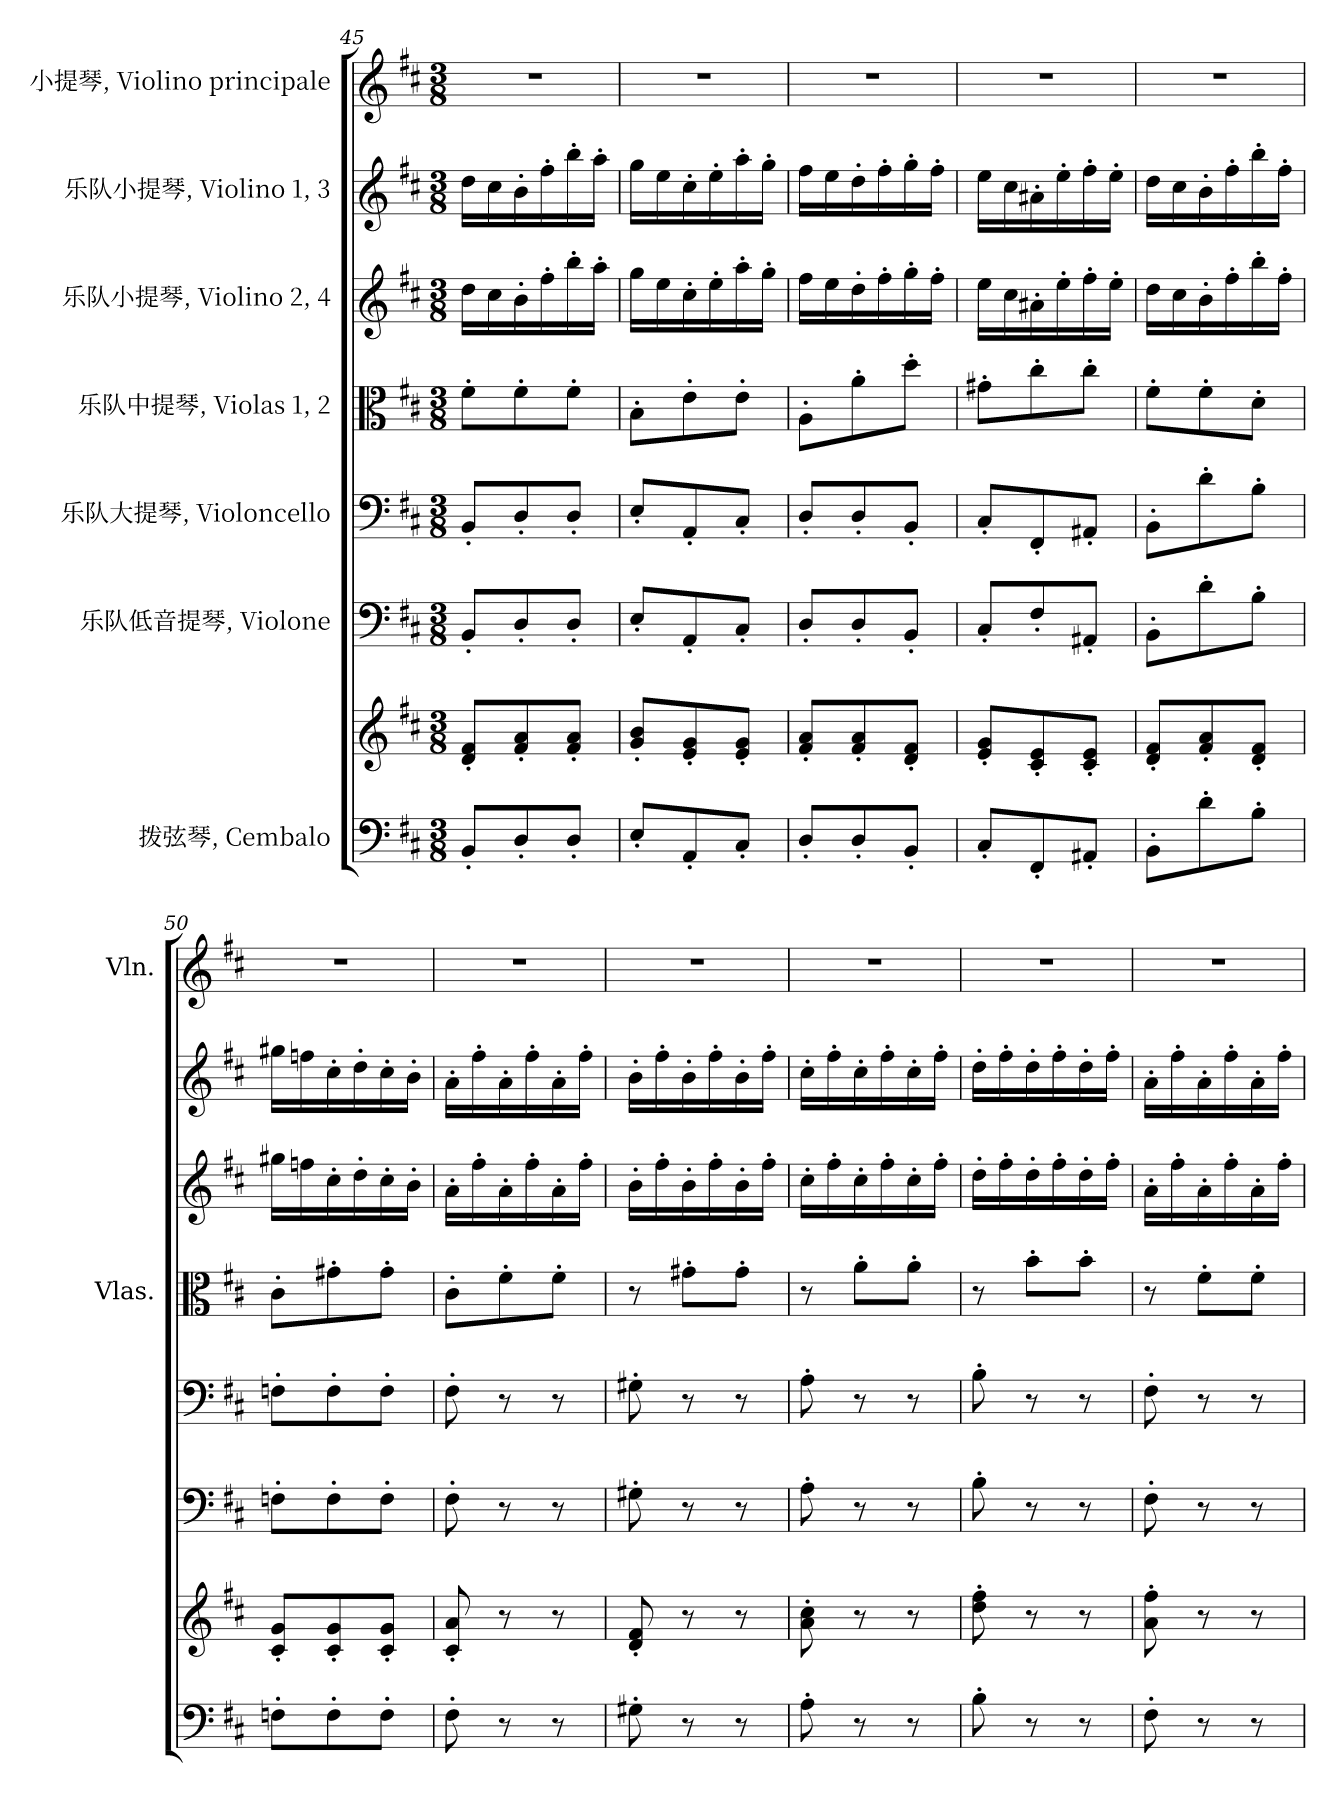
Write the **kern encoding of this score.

**kern	**kern	**kern	**kern	**kern	**kern	**kern	**kern
*part7	*part7	*part6	*part5	*part4	*part3	*part2	*part1
*staff8	*staff7	*staff6	*staff5	*staff4	*staff3	*staff2	*staff1
*I"拨弦琴, Cembalo	*	*I"乐队低音提琴, Violone	*I"乐队大提琴, Violoncello	*I"乐队中提琴, Violas 1, 2	*I"乐队小提琴, Violino 2, 4	*I"乐队小提琴, Violino 1, 3	*I"小提琴, Violino principale
*	*	*	*	*I'Vlas.	*	*	*I'Vln.
*clefF4	*clefG2	*clefF4	*clefF4	*clefC3	*clefG2	*clefG2	*clefG2
*	*	*ITrd7c12	*	*	*	*	*
*k[f#c#]	*k[f#c#]	*k[f#c#]	*k[f#c#]	*k[f#c#]	*k[f#c#]	*k[f#c#]	*k[f#c#]
*M3/8	*M3/8	*M3/8	*M3/8	*M3/8	*M3/8	*M3/8	*M3/8
=45	=45	=45	=45	=45	=45	=45	=45
8BB'/L	8d/' 8f#/'L	8BBB'/L	8BB'/L	8f#'\L	16dd\LL	16dd\LL	4.r
.	.	.	.	.	16cc#\	16cc#\	.
8D'/	8f#/' 8a/'	8DD'/	8D'/	8f#'\	16b'\	16b'\	.
.	.	.	.	.	16ff#'\	16ff#'\	.
8D'/J	8f#/' 8a/'J	8DD'/J	8D'/J	8f#'\J	16bb'\	16bb'\	.
.	.	.	.	.	16aa'\JJ	16aa'\JJ	.
=46	=46	=46	=46	=46	=46	=46	=46
8E'/L	8g/' 8b/'L	8EE'/L	8E'/L	8B'\L	16gg\LL	16gg\LL	4.r
.	.	.	.	.	16ee\	16ee\	.
8AA'/	8e/' 8g/'	8AAA'/	8AA'/	8e'\	16cc#'\	16cc#'\	.
.	.	.	.	.	16ee'\	16ee'\	.
8C#'/J	8e/' 8g/'J	8CC#'/J	8C#'/J	8e'\J	16aa'\	16aa'\	.
.	.	.	.	.	16gg'\JJ	16gg'\JJ	.
=47	=47	=47	=47	=47	=47	=47	=47
8D'/L	8f#/' 8a/'L	8DD'/L	8D'/L	8A'\L	16ff#\LL	16ff#\LL	4.r
.	.	.	.	.	16ee\	16ee\	.
8D'/	8f#/' 8a/'	8DD'/	8D'/	8a'\	16dd'\	16dd'\	.
.	.	.	.	.	16ff#'\	16ff#'\	.
8BB'/J	8d/' 8f#/'J	8BBB'/J	8BB'/J	8dd'\J	16gg'\	16gg'\	.
.	.	.	.	.	16ff#'\JJ	16ff#'\JJ	.
!!LO:PB:g=z
=48	=48	=48	=48	=48	=48	=48	=48
8C#'/L	8e/' 8g/'L	8CC#'/L	8C#'/L	8g#X'\L	16ee\LL	16ee\LL	4.r
.	.	.	.	.	16cc#\	16cc#\	.
8FF#'/	8c#/' 8e/'	8FF#'/	8FF#'/	8cc#'\	16a#X'\	16a#X'\	.
.	.	.	.	.	16ee'\	16ee'\	.
8AA#X'/J	8c#/' 8e/'J	8AAA#X'/J	8AA#X'/J	8cc#'\J	16ff#'\	16ff#'\	.
.	.	.	.	.	16ee'\JJ	16ee'\JJ	.
=49	=49	=49	=49	=49	=49	=49	=49
8BB'\L	8d/' 8f#/'L	8BBB'\L	8BB'\L	8f#'\L	16dd\LL	16dd\LL	4.r
.	.	.	.	.	16cc#\	16cc#\	.
8d'\	8f#/' 8a/'	8D'\	8d'\	8f#'\	16b'\	16b'\	.
.	.	.	.	.	16ff#'\	16ff#'\	.
8B'\J	8d/' 8f#/'J	8BB'\J	8B'\J	8d'\J	16bb'\	16bb'\	.
.	.	.	.	.	16ff#'\JJ	16ff#'\JJ	.
=50	=50	=50	=50	=50	=50	=50	=50
8Fn'\L	8c#/' 8g/'L	8FFn'\L	8Fn'\L	8c#'\L	16gg#X\LL	16gg#X\LL	4.r
.	.	.	.	.	16ffn\	16ffn\	.
8F'\	8c#/' 8g/'	8FF'\	8F'\	8g#X'\	16cc#'\	16cc#'\	.
.	.	.	.	.	16dd'\	16dd'\	.
8F'\J	8c#/' 8g/'J	8FF'\J	8F'\J	8g#'\J	16cc#'\	16cc#'\	.
.	.	.	.	.	16b'\JJ	16b'\JJ	.
=51	=51	=51	=51	=51	=51	=51	=51
8F#'\	8c#/' 8a/'	8FF#'\	8F#'\	8c#'\L	16a'\LL	16a'\LL	4.r
.	.	.	.	.	16ff#'\	16ff#'\	.
8r	8r	8r	8r	8f#'\	16a'\	16a'\	.
.	.	.	.	.	16ff#'\	16ff#'\	.
8r	8r	8r	8r	8f#'\J	16a'\	16a'\	.
.	.	.	.	.	16ff#'\JJ	16ff#'\JJ	.
=52	=52	=52	=52	=52	=52	=52	=52
8G#X'\	8d/' 8f#/'	8GG#X'\	8G#X'\	8r	16b'\LL	16b'\LL	4.r
.	.	.	.	.	16ff#'\	16ff#'\	.
8r	8r	8r	8r	8g#X'\L	16b'\	16b'\	.
.	.	.	.	.	16ff#'\	16ff#'\	.
8r	8r	8r	8r	8g#'\J	16b'\	16b'\	.
.	.	.	.	.	16ff#'\JJ	16ff#'\JJ	.
!!LO:PB:g=z
=53	=53	=53	=53	=53	=53	=53	=53
8A'\	8a\' 8cc#\'	8AA'\	8A'\	8r	16cc#'\LL	16cc#'\LL	4.r
.	.	.	.	.	16ff#'\	16ff#'\	.
8r	8r	8r	8r	8a'\L	16cc#'\	16cc#'\	.
.	.	.	.	.	16ff#'\	16ff#'\	.
8r	8r	8r	8r	8a'\J	16cc#'\	16cc#'\	.
.	.	.	.	.	16ff#'\JJ	16ff#'\JJ	.
=54	=54	=54	=54	=54	=54	=54	=54
8B'\	8dd\' 8ff#\'	8BB'\	8B'\	8r	16dd'\LL	16dd'\LL	4.r
.	.	.	.	.	16ff#'\	16ff#'\	.
8r	8r	8r	8r	8b'\L	16dd'\	16dd'\	.
.	.	.	.	.	16ff#'\	16ff#'\	.
8r	8r	8r	8r	8b'\J	16dd'\	16dd'\	.
.	.	.	.	.	16ff#'\JJ	16ff#'\JJ	.
=55	=55	=55	=55	=55	=55	=55	=55
8F#'\	8a\' 8ff#\'	8FF#'\	8F#'\	8r	16a'\LL	16a'\LL	4.r
.	.	.	.	.	16ff#'\	16ff#'\	.
8r	8r	8r	8r	8f#'\L	16a'\	16a'\	.
.	.	.	.	.	16ff#'\	16ff#'\	.
8r	8r	8r	8r	8f#'\J	16a'\	16a'\	.
.	.	.	.	.	16ff#'\JJ	16ff#'\JJ	.
=	=	=	=	=	=	=	=
*-	*-	*-	*-	*-	*-	*-	*-
